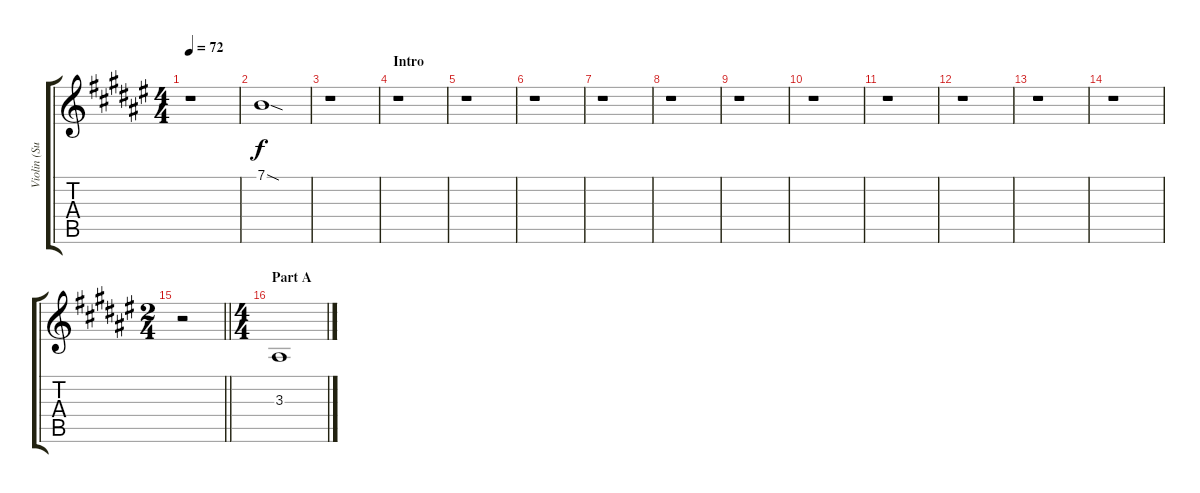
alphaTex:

\track ("Violin (Sugizo)" "Violin (Su") {instrument violin}
\staff {score tabs}
\tuning (E4 B3 G3 D3 A2 E2) {hide}
\ts (4 4)
\tempo 72
\clef g2
\ks f#
r.1{dy f instrument violin} |
7.1{sod}.1 |
r.1 |
\section ("" "Intro")
r.1 |
r.1 |
r.1 |
r.1 |
r.1 |
r.1 |
r.1 |
r.1 |
r.1 |
r.1 |
r.1 |
\ts (2 4)
\barLineRight lightlight
r.2 |
\ts (4 4)
\section ("" "Part A")
3.3.1
